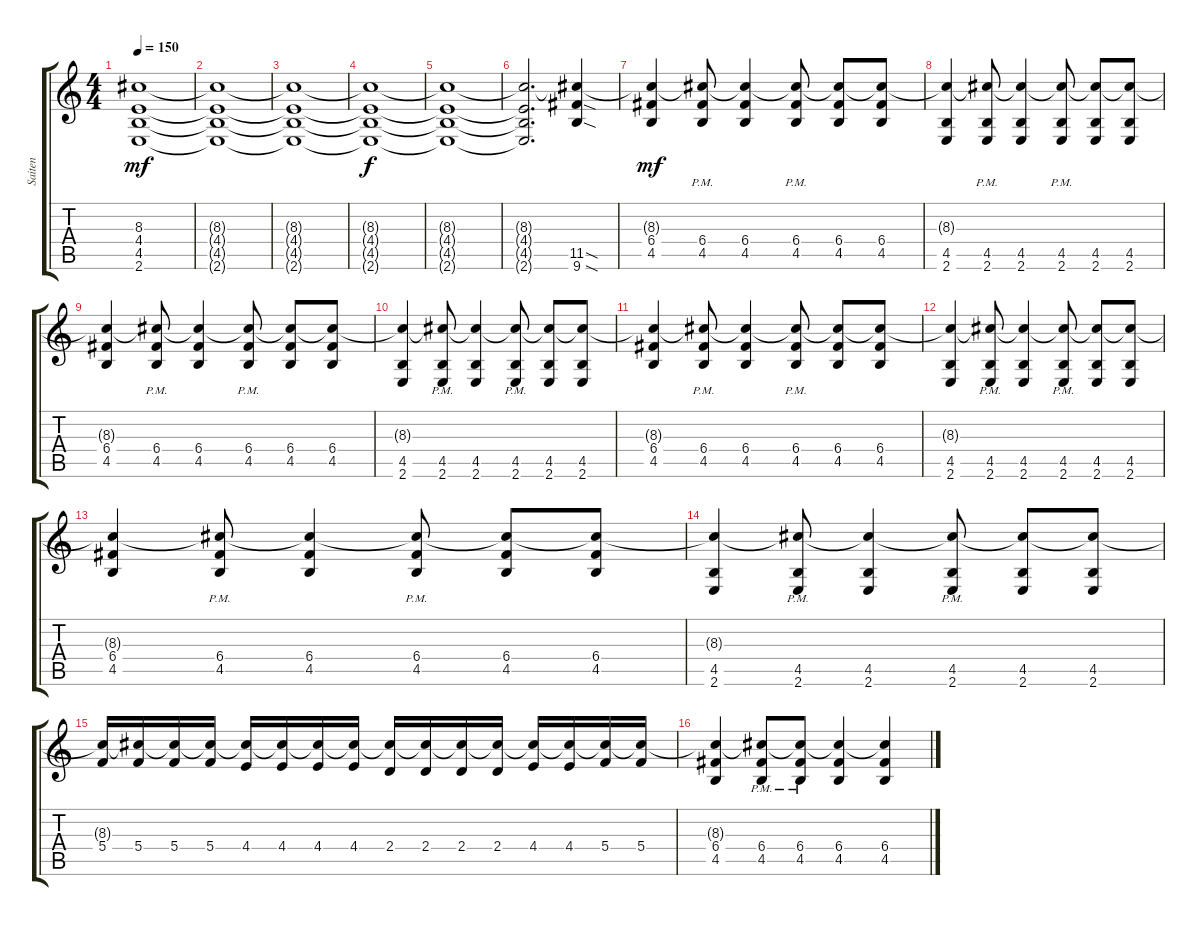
\track ("Saiten" "Saiten") {instrument distortionguitar}
\staff {score tabs}
\tuning (D4 A3 F3 C3 G2 D2) {hide}
\ts (4 4)
\tempo 150
\clef g2
\ks c
(8.3{t} 4.4 4.5 2.6).1{dy mf} |
(8.3{t} 4.4{t} 4.5{t} 2.6{t}).1 |
(8.3{t} 4.4{t} 4.5{t} 2.6{t}).1 |
(8.3{t} 4.4{t} 4.5{t} 2.6{t}).1{dy f} |
(8.3{t} 4.4{t} 4.5{t} 2.6{t}).1 |
(8.3{t} 4.4{t} 4.5{t} 2.6{t}).2{d} (8.3{t} 11.5{sod} 9.6{sod}).4 |
(8.3{t} 6.4 4.5).4{dy mf} (8.3{t} 6.4 4.5{pm}).8 (8.3{t} 6.4 4.5).4 (8.3{t} 6.4 4.5{pm}).8 (8.3{t} 6.4 4.5).8 (8.3{t} 6.4 4.5).8 |
(8.3{t} 4.5 2.6).4 (8.3{t} 4.5 2.6{pm}).8 (8.3{t} 4.5 2.6).4 (8.3{t} 4.5 2.6{pm}).8 (8.3{t} 4.5 2.6).8 (8.3{t} 4.5 2.6).8 |
(8.3{t} 6.4 4.5).4 (8.3{t} 6.4 4.5{pm}).8 (8.3{t} 6.4 4.5).4 (8.3{t} 6.4 4.5{pm}).8 (8.3{t} 6.4 4.5).8 (8.3{t} 6.4 4.5).8 |
(8.3{t} 4.5 2.6).4 (8.3{t} 4.5 2.6{pm}).8 (8.3{t} 4.5 2.6).4 (8.3{t} 4.5 2.6{pm}).8 (8.3{t} 4.5 2.6).8 (8.3{t} 4.5 2.6).8 |
(8.3{t} 6.4 4.5).4 (8.3{t} 6.4 4.5{pm}).8 (8.3{t} 6.4 4.5).4 (8.3{t} 6.4 4.5{pm}).8 (8.3{t} 6.4 4.5).8 (8.3{t} 6.4 4.5).8 |
(8.3{t} 4.5 2.6).4 (8.3{t} 4.5 2.6{pm}).8 (8.3{t} 4.5 2.6).4 (8.3{t} 4.5 2.6{pm}).8 (8.3{t} 4.5 2.6).8 (8.3{t} 4.5 2.6).8 |
(8.3{t} 6.4 4.5).4 (8.3{t} 6.4 4.5{pm}).8 (8.3{t} 6.4 4.5).4 (8.3{t} 6.4 4.5{pm}).8 (8.3{t} 6.4 4.5).8 (8.3{t} 6.4 4.5).8 |
(8.3{t} 4.5 2.6).4 (8.3{t} 4.5 2.6{pm}).8 (8.3{t} 4.5 2.6).4 (8.3{t} 4.5 2.6{pm}).8 (8.3{t} 4.5 2.6).8 (8.3{t} 4.5 2.6).8 |
(8.3{t} 5.4).16 (8.3{t} 5.4).16 (8.3{t} 5.4).16 (8.3{t} 5.4).16 (8.3{t} 4.4).16 (8.3{t} 4.4).16 (8.3{t} 4.4).16 (8.3{t} 4.4).16 (8.3{t} 2.4).16 (8.3{t} 2.4).16 (8.3{t} 2.4).16 (8.3{t} 2.4).16 (8.3{t} 4.4).16 (8.3{t} 4.4).16 (8.3{t} 5.4).16 (8.3{t} 5.4).16 |
(8.3{t} 6.4 4.5).4 (8.3{t} 6.4 4.5{pm}).8 (8.3{t} 6.4 4.5{pm}).8 (8.3{t} 6.4 4.5).4 (8.3{t} 6.4 4.5).4
